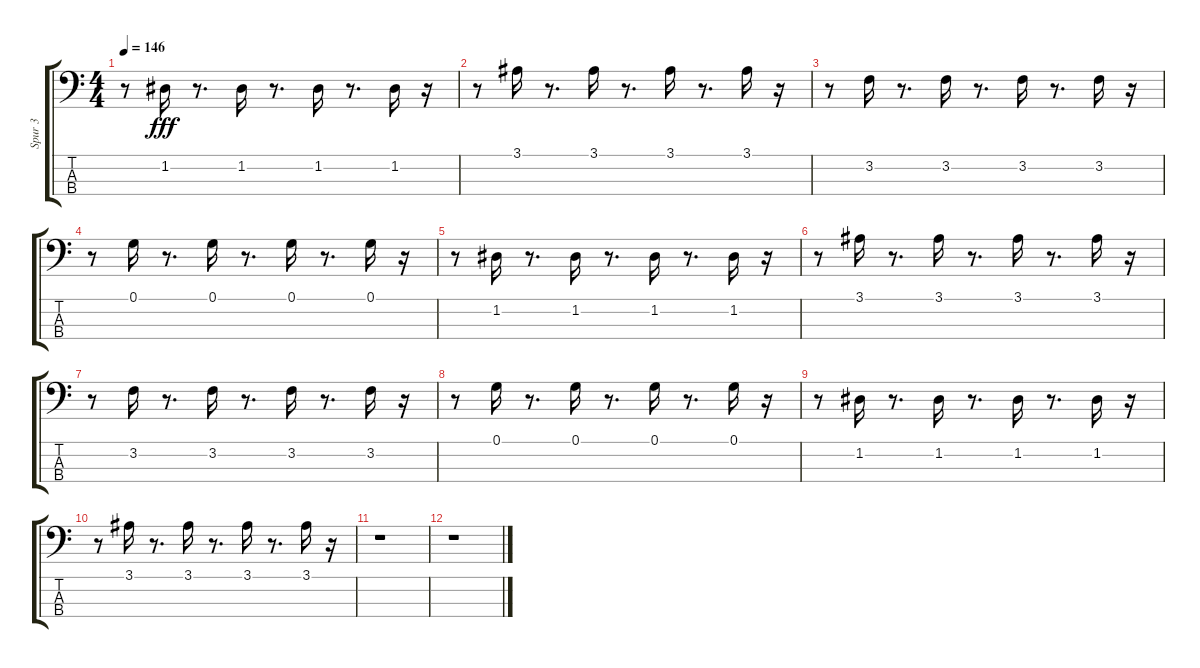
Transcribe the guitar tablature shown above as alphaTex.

\track ("Spur 3" "Spur 3") {instrument electricbasspick}
\staff {score tabs}
\tuning (G2 D2 A1 E1) {hide}
\ts (4 4)
\tempo 146
\clef f4
\ks c
r.8{dy fff} 1.2.16 r.8{d} 1.2.16 r.8{d} 1.2.16 r.8{d} 1.2.16 r.16 |
r.8 3.1.16 r.8{d} 3.1.16 r.8{d} 3.1.16 r.8{d} 3.1.16 r.16 |
r.8 3.2.16 r.8{d} 3.2.16 r.8{d} 3.2.16 r.8{d} 3.2.16 r.16 |
r.8 0.1.16 r.8{d} 0.1.16 r.8{d} 0.1.16 r.8{d} 0.1.16 r.16 |
r.8 1.2.16 r.8{d} 1.2.16 r.8{d} 1.2.16 r.8{d} 1.2.16 r.16 |
r.8 3.1.16 r.8{d} 3.1.16 r.8{d} 3.1.16 r.8{d} 3.1.16 r.16 |
r.8 3.2.16 r.8{d} 3.2.16 r.8{d} 3.2.16 r.8{d} 3.2.16 r.16 |
r.8 0.1.16 r.8{d} 0.1.16 r.8{d} 0.1.16 r.8{d} 0.1.16 r.16 |
r.8 1.2.16 r.8{d} 1.2.16 r.8{d} 1.2.16 r.8{d} 1.2.16 r.16 |
r.8 3.1.16 r.8{d} 3.1.16 r.8{d} 3.1.16 r.8{d} 3.1.16 r.16 |
r.1 |
r.1
